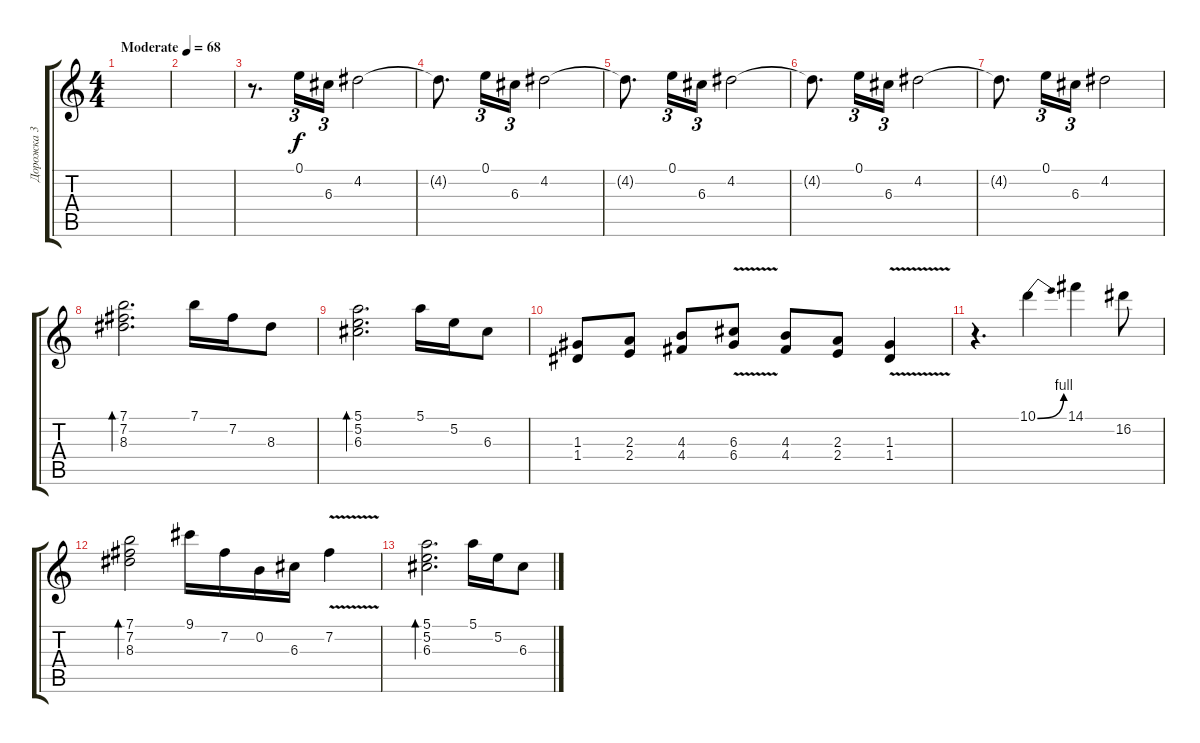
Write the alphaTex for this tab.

\track ("Дорожка 3" "Дорожка 3") {instrument electricguitarjazz}
\staff {score tabs}
\tuning (E4 B3 G3 D3 A2 E2) {hide}
\ts (4 4)
\tempo (68 "Moderate")
\clef g2
\ks c
|
|
r.8{d} 0.1.16{tu (3 2)} 6.3.16{tu (3 2)} 4.2.2 |
4.2{t}.8{d} 0.1.16{tu (3 2)} 6.3.16{tu (3 2)} 4.2.2 |
4.2{t}.8{d} 0.1.16{tu (3 2)} 6.3.16{tu (3 2)} 4.2.2 |
4.2{t}.8{d} 0.1.16{tu (3 2)} 6.3.16{tu (3 2)} 4.2.2 |
4.2{t}.8{d} 0.1.16{tu (3 2)} 6.3.16{tu (3 2)} 4.2.2 |
(7.1 7.2 8.3).2{d bd 240} 7.1.16 7.2.16 8.3.8 |
(5.1 5.2 6.3).2{d bd 240} 5.1.16 5.2.16 6.3.8 |
(1.3 1.4).8 (2.3 2.4).8 (4.3 4.4).8 (6.3 6.4{v}).8 (4.3 4.4).8 (2.3 2.4).8 (1.3{v} 1.4{v}).4 |
r.4{d} 10.1{be (bend 0 0 60 4)}.4 14.1.4 16.2.8 |
(7.1 7.2 8.3).2{bd 240} 9.1.16 7.2.16 0.2.16 6.3.16 7.2{v}.4 |
(5.1 5.2 6.3).2{d bd 240} 5.1.16 5.2.16 6.3.8
